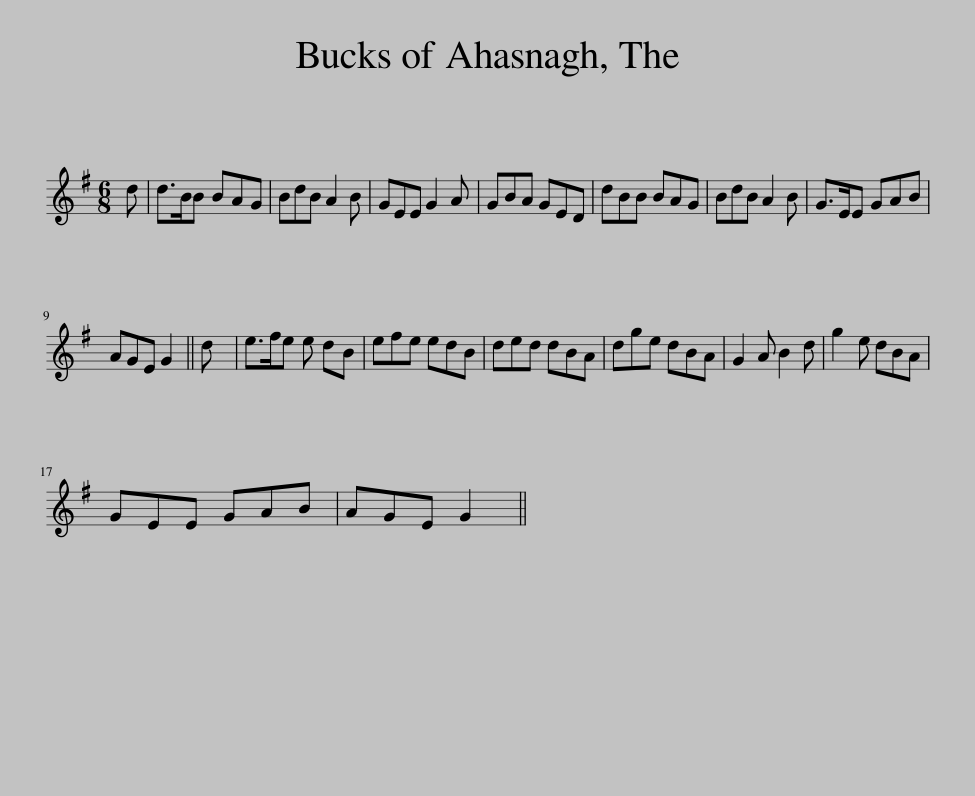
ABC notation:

X:1
L:1/8
M:6/8
I:linebreak $
K:G
V:1 treble
V:1
 d | d>BB BAG | BdB A2 B | GEE G2 A | GBA GED | %5
 dBB BAG | BdB A2 B | G>EE GAB |$ AGE G2 || d | %10
 e>fe e dB | efe edB | ded dBA | dge dBA | G2 A B2 d | %15
 g2 e dBA |$ GEE GAB | AGE G2 || %18
